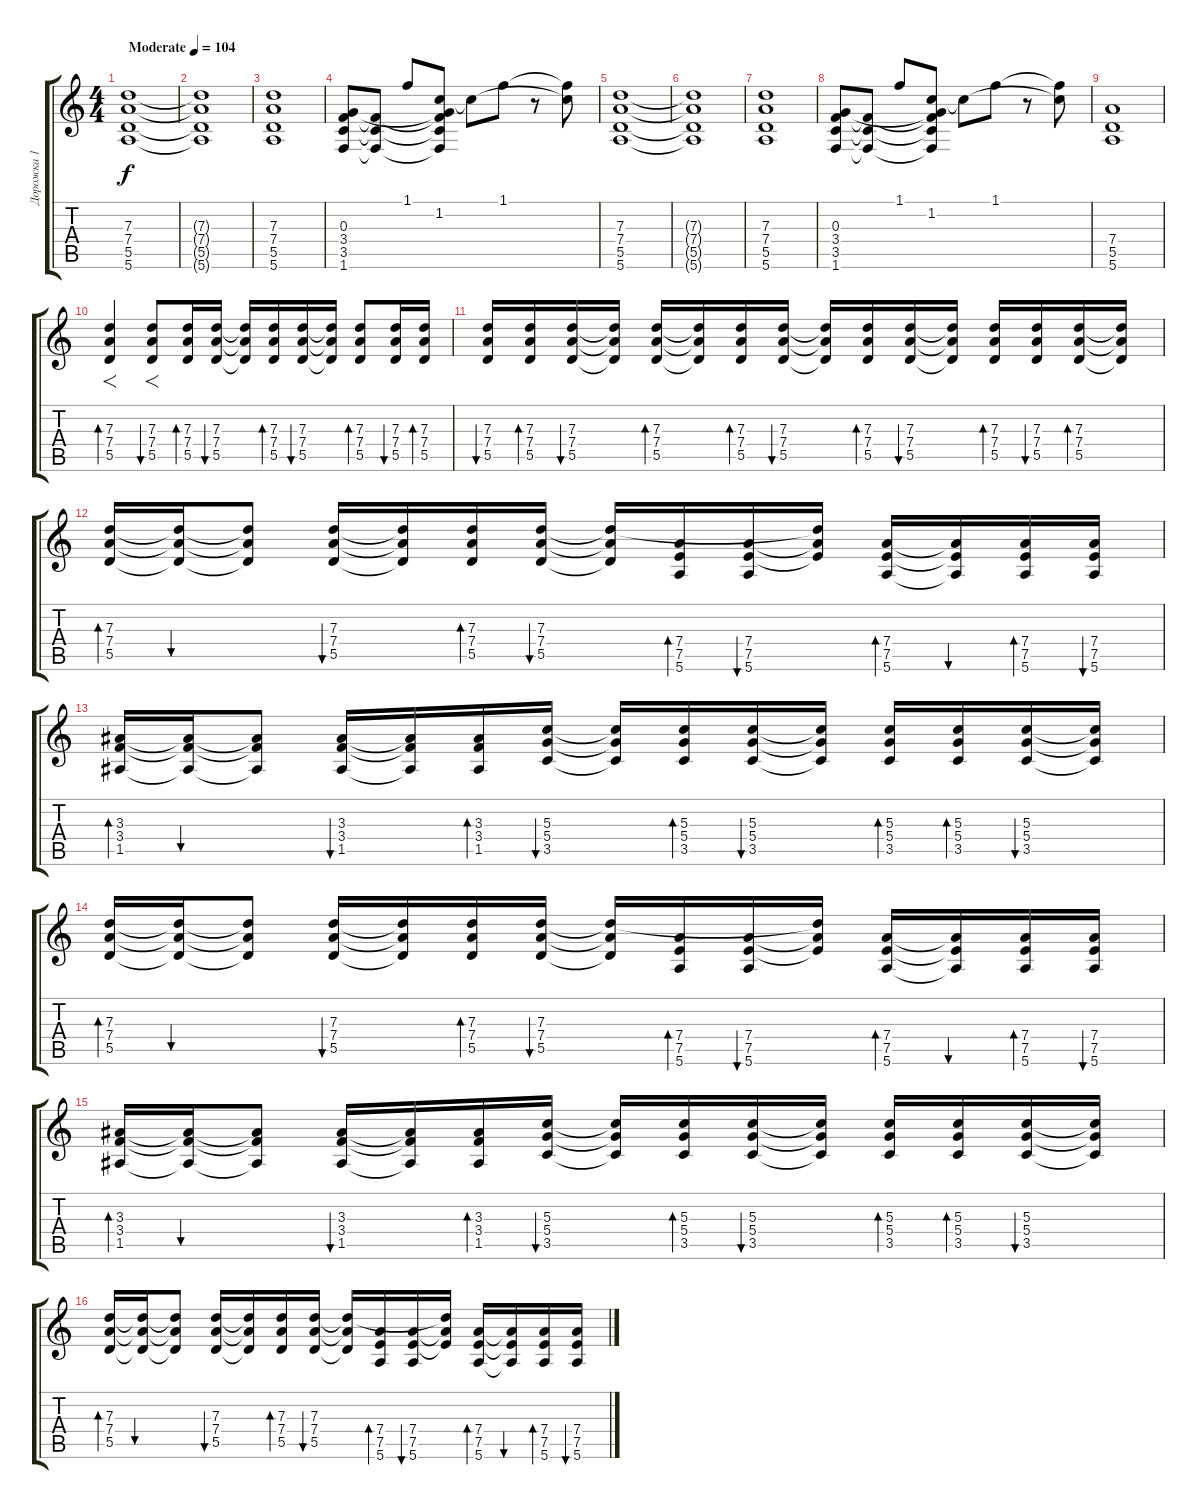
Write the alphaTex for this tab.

\track ("Дорожка 1" "Дорожка 1") {instrument acousticguitarsteel}
\staff {score tabs}
\tuning (E4 B3 G3 D3 A2 E2) {hide}
\ts (4 4)
\tempo (104 "Moderate")
\clef g2
\ks c
(7.3 7.4 5.5 5.6).1{dy f volume 14 instrument electricguitarclean} |
(7.3{t} 7.4{t} 5.5{t} 5.6{t}).1{volume 13} |
(7.3 7.4 5.5 5.6).1{volume 11} |
(0.3 3.4 3.5 1.6).8 (3.4{t} 3.5{t} 1.6{t}).8 1.1.8 (1.2 0.3{t} 3.4{t} 3.5{t} 1.6{t}).8 1.2{t}.8 1.1.8 r.8 (1.1{t} 1.2{t}).8 |
(7.3 7.4 5.5 5.6).1{volume 13 instrument electricguitarclean} |
(7.3{t} 7.4{t} 5.5{t} 5.6{t}).1{volume 13} |
(7.3 7.4 5.5 5.6).1{volume 11} |
(0.3 3.4 3.5 1.6).8 (3.4{t} 3.5{t} 1.6{t}).8 1.1.8 (1.2 0.3{t} 3.4{t} 3.5{t} 1.6{t}).8 1.2{t}.8 1.1.8 r.8 (1.1{t} 1.2{t}).8 |
(7.4 5.5 5.6).1 |
(7.3 7.4 5.5).4{f bd 120 instrument acousticguitarsteel} (7.3 7.4 5.5).8{f bu 120} (7.3 7.4 5.5).16{bd 120} (7.3 7.4 5.5).16{bu 120} (7.3{t} 7.4{t} 5.5{t}).16 (7.3 7.4 5.5).16{bd 120} (7.3 7.4 5.5).16{bu 120} (7.3{t} 7.4{t} 5.5{t}).16 (7.3 7.4 5.5).8{bd 120} (7.3 7.4 5.5).16{bu 120} (7.3 7.4 5.5).16{bd 120} |
(7.3 7.4 5.5).16{bu 120} (7.3 7.4 5.5).16{bd 120} (7.3 7.4 5.5).16{bu 120} (7.3{t} 7.4{t} 5.5{t}).16 (7.3 7.4 5.5).16{bd 120} (7.3{t} 7.4{t} 5.5{t}).16 (7.3 7.4 5.5).16{bd 120} (7.3 7.4 5.5).16{bu 120} (7.3{t} 7.4{t} 5.5{t}).16 (7.3 7.4 5.5).16{bd 120} (7.3 7.4 5.5).16{bu 120} (7.3{t} 7.4{t} 5.5{t}).16 (7.3 7.4 5.5).16{bd 120} (7.3 7.4 5.5).16{bu 120} (7.3 7.4 5.5).16{bd 120} (7.3{t} 7.4{t} 5.5{t}).16 |
(7.3 7.4 5.5).16{bd 120} (7.3{t} 7.4{t} 5.5{t}).16{bu 120} (7.3{t} 7.4{t} 5.5{t}).8 (7.3 7.4 5.5).16{bu 120} (7.3{t} 7.4{t} 5.5{t}).16 (7.3 7.4 5.5).16{bd 120} (7.3 7.4 5.5).16{bu 120} (7.3{t} 7.4{t} 5.5{t}).16 (7.4 7.5 5.6).16{bd 120} (7.4 7.5 5.6).16{bu 120} (7.3{t} 7.4{t} 7.5{t}).16 (7.4 7.5 5.6).16{bd 120} (7.4{t} 7.5{t} 5.6{t}).16{bu 120} (7.4 7.5 5.6).16{bd 120} (7.4 7.5 5.6).16{bu 120} |
(3.3 3.4 1.5).16{bd 120} (3.3{t} 3.4{t} 1.5{t}).16{bu 120} (3.3{t} 3.4{t} 1.5{t}).8 (3.3 3.4 1.5).16{bu 120} (3.3{t} 3.4{t} 1.5{t}).16 (3.3 3.4 1.5).16{bd 120} (5.3 5.4 3.5).16{bu 120} (5.3{t} 5.4{t} 3.5{t}).16 (5.3 5.4 3.5).16{bd 120} (5.3 5.4 3.5).16{bu 120} (5.3{t} 5.4{t} 3.5{t}).16 (5.3 5.4 3.5).16{bd 120} (5.3 5.4 3.5).16{bd 120} (5.3 5.4 3.5).16{bu 120} (5.3{t} 5.4{t} 3.5{t}).16 |
(7.3 7.4 5.5).16{bd 120} (7.3{t} 7.4{t} 5.5{t}).16{bu 120} (7.3{t} 7.4{t} 5.5{t}).8 (7.3 7.4 5.5).16{bu 120} (7.3{t} 7.4{t} 5.5{t}).16 (7.3 7.4 5.5).16{bd 120} (7.3 7.4 5.5).16{bu 120} (7.3{t} 7.4{t} 5.5{t}).16 (7.4 7.5 5.6).16{bd 120} (7.4 7.5 5.6).16{bu 120} (7.3{t} 7.4{t} 7.5{t}).16 (7.4 7.5 5.6).16{bd 120} (7.4{t} 7.5{t} 5.6{t}).16{bu 120} (7.4 7.5 5.6).16{bd 120} (7.4 7.5 5.6).16{bu 120} |
(3.3 3.4 1.5).16{bd 120} (3.3{t} 3.4{t} 1.5{t}).16{bu 120} (3.3{t} 3.4{t} 1.5{t}).8 (3.3 3.4 1.5).16{bu 120} (3.3{t} 3.4{t} 1.5{t}).16 (3.3 3.4 1.5).16{bd 120} (5.3 5.4 3.5).16{bu 120} (5.3{t} 5.4{t} 3.5{t}).16 (5.3 5.4 3.5).16{bd 120} (5.3 5.4 3.5).16{bu 120} (5.3{t} 5.4{t} 3.5{t}).16 (5.3 5.4 3.5).16{bd 120} (5.3 5.4 3.5).16{bd 120} (5.3 5.4 3.5).16{bu 120} (5.3{t} 5.4{t} 3.5{t}).16 |
(7.3 7.4 5.5).16{bd 120} (7.3{t} 7.4{t} 5.5{t}).16{bu 120} (7.3{t} 7.4{t} 5.5{t}).8 (7.3 7.4 5.5).16{bu 120} (7.3{t} 7.4{t} 5.5{t}).16 (7.3 7.4 5.5).16{bd 120} (7.3 7.4 5.5).16{bu 120} (7.3{t} 7.4{t} 5.5{t}).16 (7.4 7.5 5.6).16{bd 120} (7.4 7.5 5.6).16{bu 120} (7.3{t} 7.4{t} 7.5{t}).16 (7.4 7.5 5.6).16{bd 120} (7.4{t} 7.5{t} 5.6{t}).16{bu 120} (7.4 7.5 5.6).16{bd 120} (7.4 7.5 5.6).16{bu 120}
